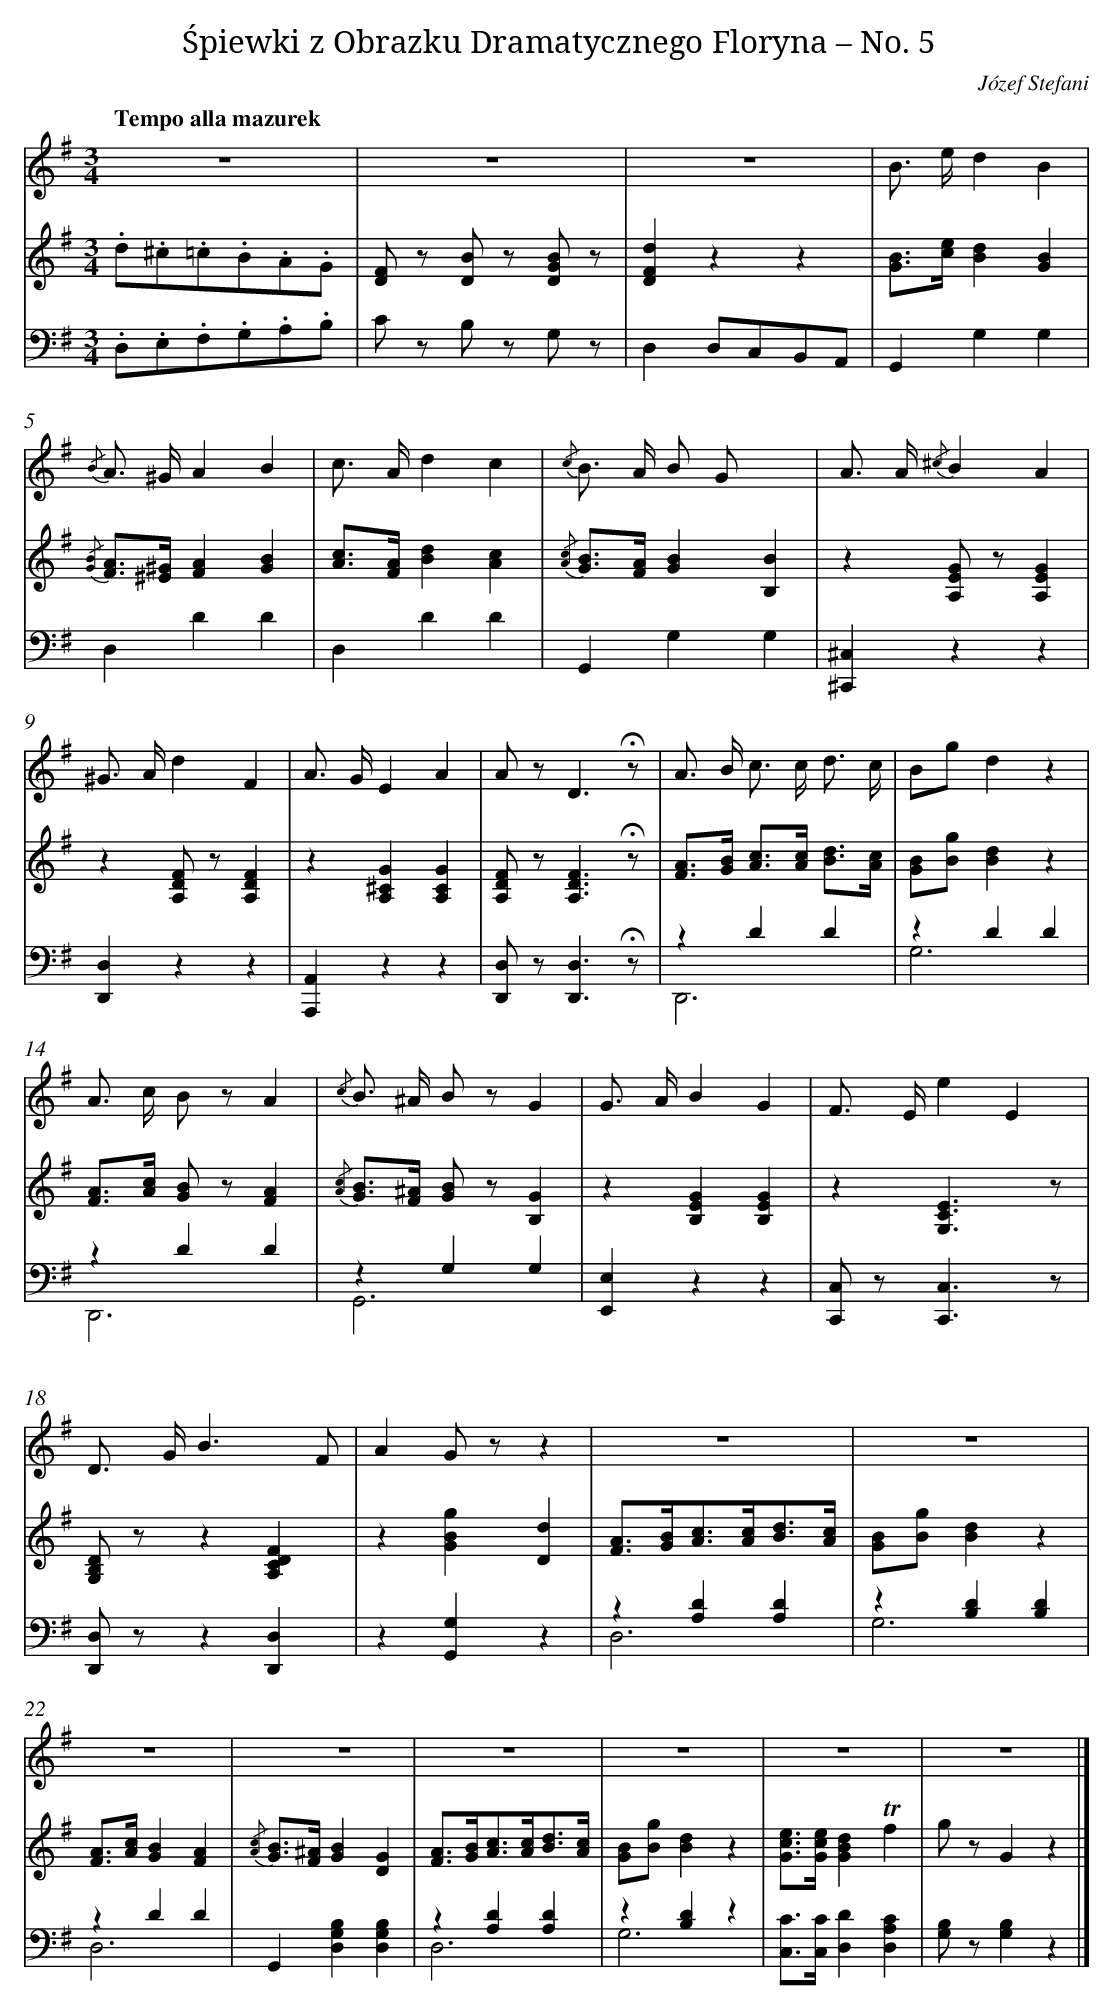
X:1
T: Śpiewki z Obrazku Dramatycznego Floryna – No. 5
C: Józef Stefani
L: 1/8
M: 3/4
Q: "Tempo alla mazurek"
V: 1 clef=treble
V: 2 clef=treble
V: 3 clef=bass
K: G
[V:1] z6 |
[V:2] .d.^c.=c.B.A.G |
[V:3] .D,.E,.F,.G,.A,.B, |
[V:1] z6 |
[V:2] [FD] z [BD] z [BGD] z |
[V:3] C z B, z G, z |
[V:1] z6 |
[V:2] [d2F2D2]z2z2 |
[V:3] D,2D,C,B,,A,, |
[V:1] B> ed2B2 |
[V:2] [BG]>[ec][d2B2][B2G2] |
[V:3] G,,2G,2G,2 |
[V:1] {/B} A> ^GA2B2 |
[V:2] {/[BG]} [AF]>[^G^E][A2F2][B2G2] |
[V:3] D,2D2D2 |
[V:1] c> Ad2c2 |
[V:2] [cA]>[AF][d2B2][c2A2] |
[V:3] D,2D2D2 |
[V:1] {/c} B> A B Gx2 |
[V:2] {/[cA]} [BG]>[AF][B2G2][B2B,2] |
[V:3] G,,2G,2G,2 |
[V:1] A> A {/^c}B2A2 |
[V:2] z2[GEA,] z[G2E2A,2] |
[V:3] [^C,2^C,,2]z2z2 |
[V:1] ^G> Ad2F2 |
[V:2] z2[FDA,] z[F2D2A,2] |
[V:3] [D,2D,,2]z2z2 |
[V:1] A> GE2A2 |
[V:2] z2[G2^C2A,2][G2C2A,2] |
[V:3] [A,,2A,,,2]z2z2 |
[V:1] A z2<D2!fermata!z |
[V:2] [FDA,] z2<[F2D2A,2]!fermata!z |
[V:3] [D,D,,] z2<[D,2D,,2]!fermata!z |
[V:1] A> B c> c d3/ c/ |
[V:2] [AF]>[BG] [cA]>[cA] [d3/B3/][c/A/] |
[V:3] z2D2D2 & D,,6 |
[V:1] Bgd2z2 |
[V:2] [BG][gB][d2B2]z2 |
[V:3] z2D2D2 & G,6 |
[V:1] A> c B zA2 |
[V:2] [AF]>[cA] [BG] z[A2F2] |
[V:3] z2D2D2 & D,,6 |
[V:1] {/c} B> ^A B zG2 |
[V:2] {/[cA]} [BG]>[^AF] [BG] z[G2B,2] |
[V:3] z2G,2G,2 & G,,6 |
[V:1] G> AB2G2 |
[V:2] z2[G2E2B,2][G2E2B,2] |
[V:3] [E,2E,,2]z2z2 |
[V:1] F> Ee2E2 |
[V:2] z2[E3C3G,3]z |
[V:3] [C,C,,] z2<[C,2C,,2]z |
[V:1] D> GB3F |
[V:2] [DB,G,] zz2[F2D2C2A,2] |
[V:3] [D,D,,] zz2[D,2D,,2] |
[V:1] A2G zz2 |
[V:2] z2[g2B2G2][d2D2] |
[V:3] z2[G,2G,,2]z2 |
[V:1] z6 |
[V:2] [AF]>[BG][cA]>[cA][d3/B3/][c/A/] |
[V:3] z2[D2A,2][D2A,2] & D,6 |
[V:1] z6 |
[V:2] [BG][gB][d2B2]z2 |
[V:3] z2[D2B,2][D2B,2] & G,6 |
[V:1] z6 |
[V:2] [AF]>[cA][B2G2][A2F2] |
[V:3] z2D2D2 & D,6 |
[V:1] z6 |
[V:2] {/[cA]} [BG]>[^AF][B2G2][G2D2] |
[V:3] G,,2[B,2G,2D,2][B,2G,2D,2] |
[V:1] z6 |
[V:2] [AF]>[BG][cA]>[cA][d3/B3/][c/A/] |
[V:3] z2[D2A,2][D2A,2] & D,6 |
[V:1] z6 |
[V:2] [BG][gB][d2B2]z2 |
[V:3] z2[D2B,2]z2 & G,6 |
[V:1] z6 |
[V:2] [ecG]>[ecG][d2B2G2]!trill!f2 |
[V:3] [CC,]>[CC,][D2D,2][C2A,2D,2] |
[V:1] z6 |]
[V:2] g zG2z2 |]
[V:3] [B,G,] z[B,2G,2]z2 |]
